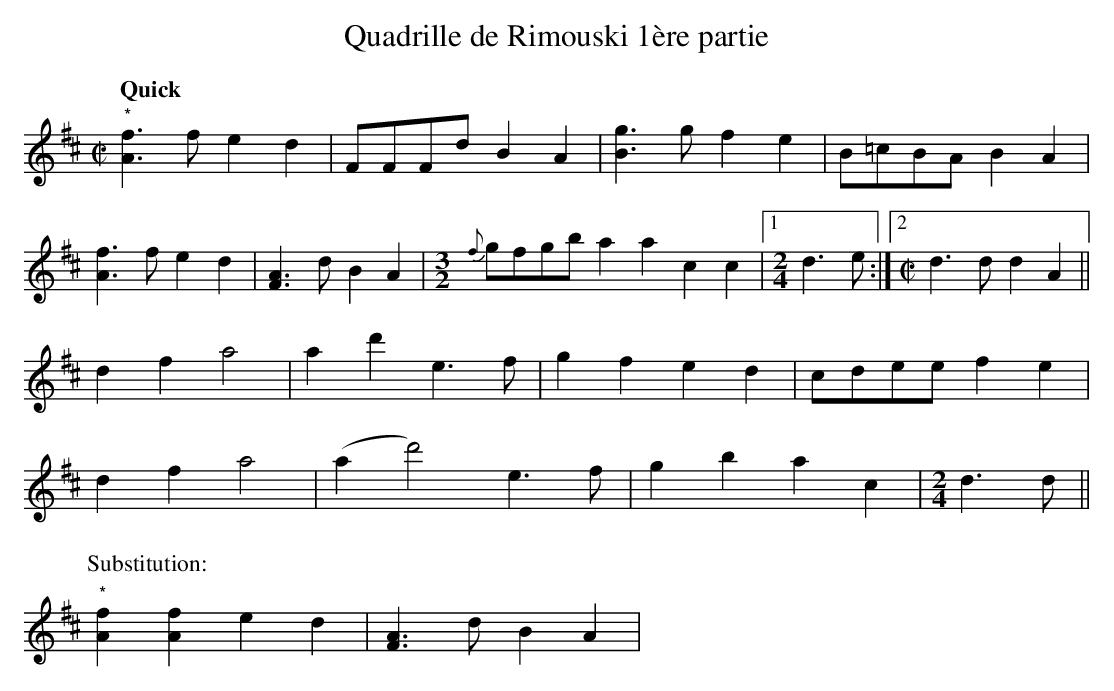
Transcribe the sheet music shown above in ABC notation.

X:1
T:Quadrille de Rimouski 1ère partie
M:C|
L:1/8
Q:"Quick"
K:D
"*"[A3f3]f e2d2|FFFd B2A2|[B3g3]g f2e2|B=cBA B2A2|
[A3f3]f e2d2|[F3A3]d B2A2|[M:3/2]{f}gfgb a2a2 c2c2 |1[M:2/4]d3e:|2[M:C|]d3d d2A2||
d2f2a4|a2-d'2 e3f|g2f2 e2d2|cdee f2e2|
d2f2 a4|(a2d'4) e3f|g2b2a2c2|[M:2/4]d3d||
P:Substitution:
"*"[A2f2][A2f2]e2d2|[F3A3]dB2A2|...
